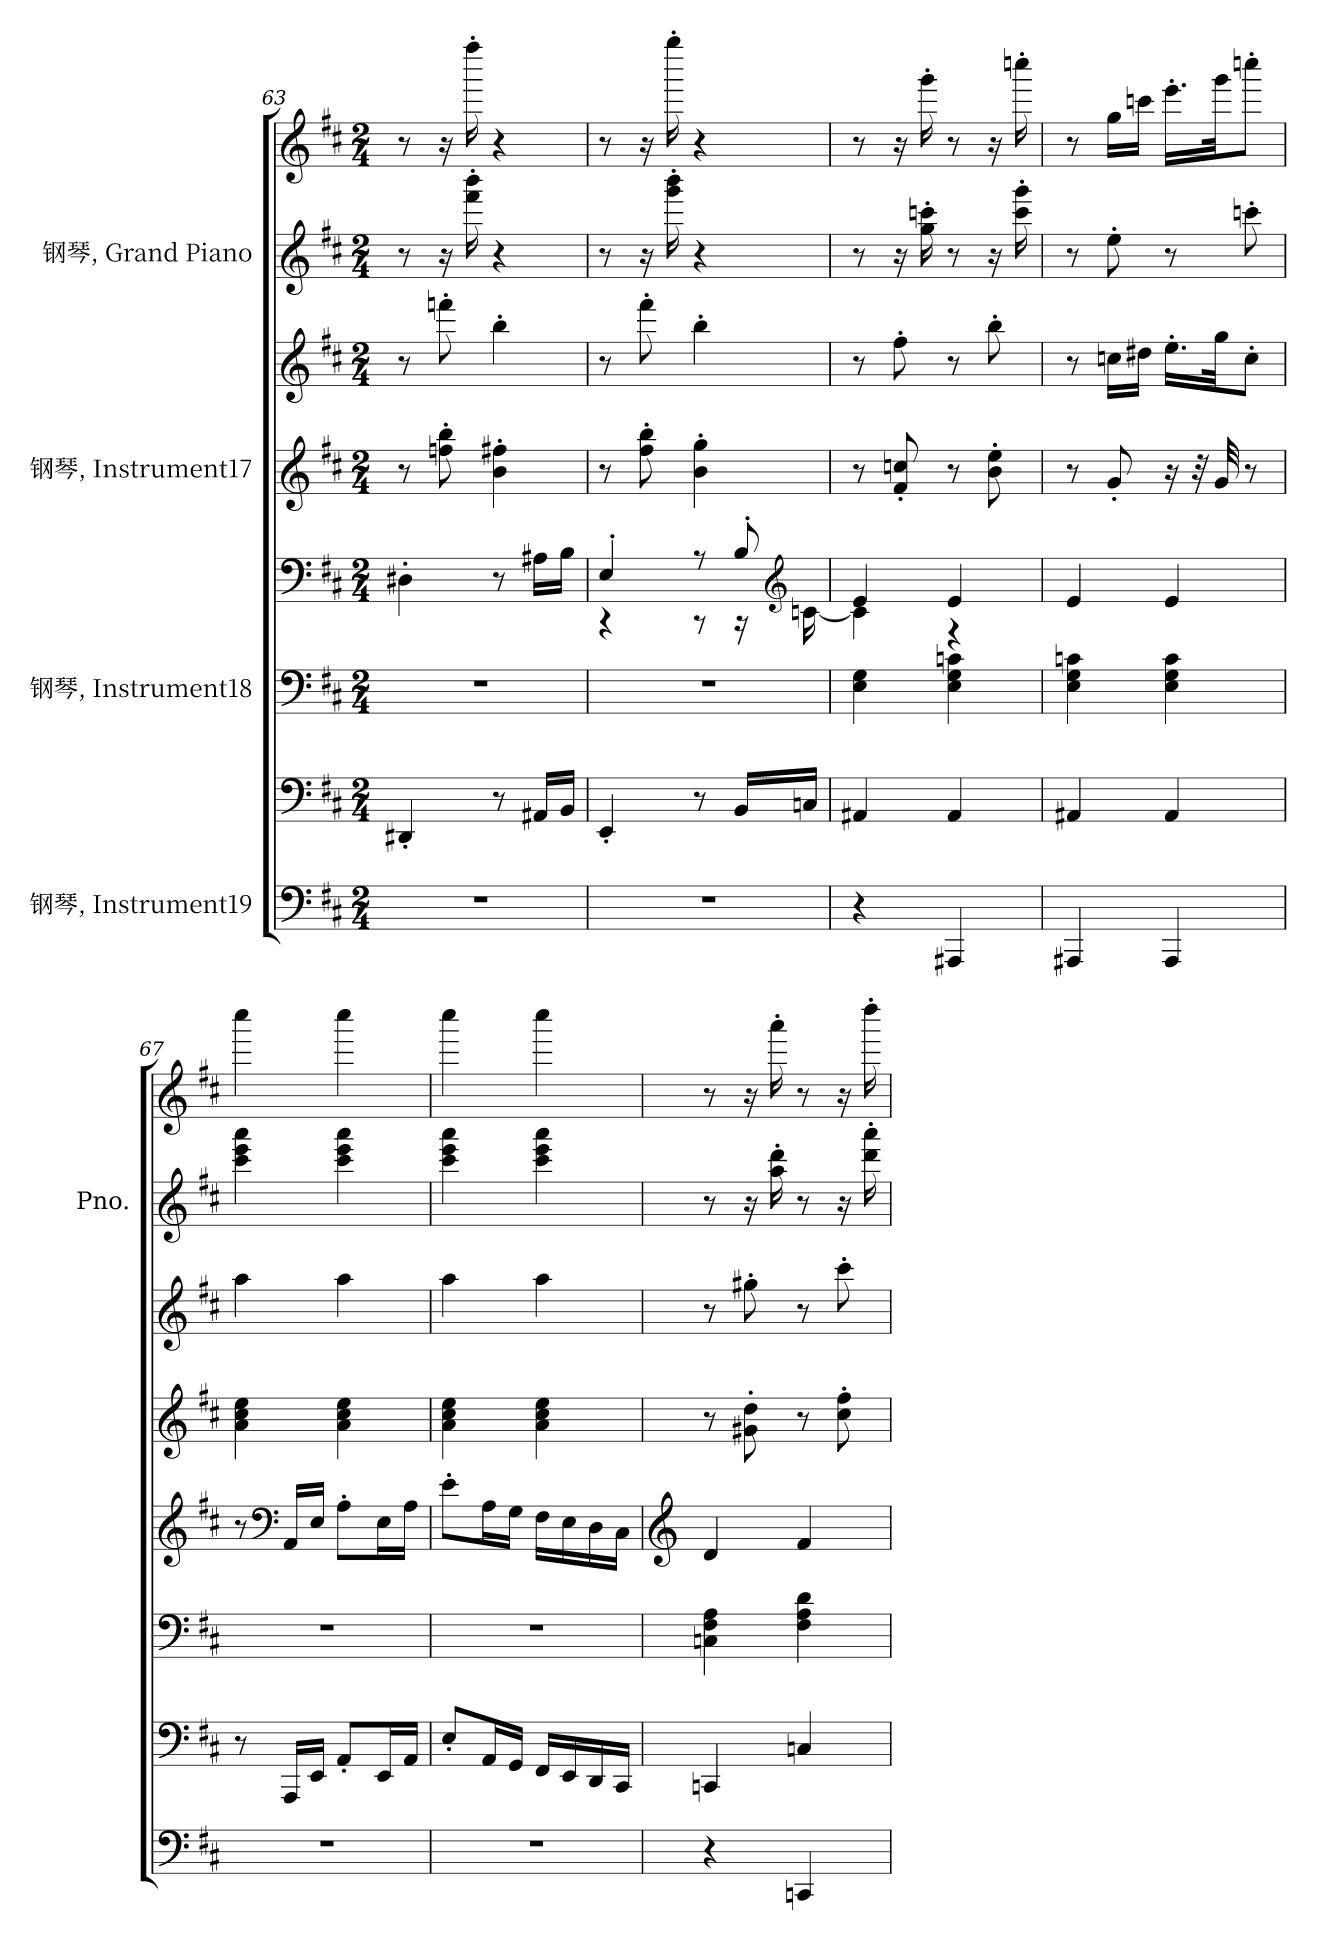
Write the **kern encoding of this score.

**kern	**kern	**kern	**kern	**kern	**kern	**kern	**kern
*part4	*part4	*part3	*part3	*part2	*part2	*part1	*part1
*staff8	*staff7	*staff6	*staff5	*staff4	*staff3	*staff2	*staff1
*I"钢琴, Instrument19	*	*I"钢琴, Instrument18	*	*I"钢琴, Instrument17	*	*I"钢琴, Grand Piano	*
*	*	*	*	*	*	*I'Pno.	*
*clefF4	*clefF4	*clefF4	*clefF4	*clefG2	*clefG2	*clefG2	*clefG2
*k[f#c#]	*k[f#c#]	*k[f#c#]	*k[f#c#]	*k[f#c#]	*k[f#c#]	*k[f#c#]	*k[f#c#]
*M2/4	*M2/4	*M2/4	*M2/4	*M2/4	*M2/4	*M2/4	*M2/4
=63	=63	=63	=63	=63	=63	=63	=63
2r	4DD#X'/	2r	4D#X'\	8r	8r	8r	8r
.	.	.	.	8ffn\' 8bb\'	8fffn'\	16r	16r
.	.	.	.	.	.	16fff#\' 16bbb\'	16ffff#'\
.	8r	.	8r	4b\' 4ff#X\'	4bb'\	4r	4r
.	16AA#X/LL	.	16A#X\LL	.	.	.	.
.	16BB/JJ	.	16B\JJ	.	.	.	.
=64	=64	=64	=64	=64	=64	=64	=64
*	*	*	*^	*	*	*	*
2r	4EE'/	2r	4E'/	4r	8r	8r	8r	8r
.	.	.	.	.	8ff#\' 8bb\'	8fff#'\	16r	16r
.	.	.	.	.	.	.	16ggg\' 16bbb\'	16gggg'\
.	8r	.	8r	8r	4b\' 4gg\'	4bb'\	4r	4r
.	16BB/LL	.	8B'/	16r	.	.	.	.
*	*	*	*clefG2	*	*	*	*	*
.	16Cn/JJ	.	.	[16cn\	.	.	.	.
=65	=65	=65	=65	=65	=65	=65	=65	=65
4r	4AA#X/	4E\ 4G\	4e/	4c\]	8r	8r	8r	8r
.	.	.	.	.	8f#/' 8ccn/'	8ff#'\	16r	16r
.	.	.	.	.	.	.	16gg\' 16cccn\'	16ggg'\
4AAA#X/	4AA#/	4E\ 4G\ 4cn\	4e/	4r	8r	8r	8r	8r
.	.	.	.	.	8b\' 8ee\'	8bb'\	16r	16r
.	.	.	.	.	.	.	16ccc\' 16ggg\'	16ccccn'\
*	*	*	*v	*v	*	*	*	*
!!LO:PB:g=z
=66	=66	=66	=66	=66	=66	=66	=66
4AAA#X/	4AA#X/	4E\ 4G\ 4cn\	4e/	8r	8r	8r	8r
.	.	.	.	8g'/	16ccn\LL	8ee'\	16gg\LL
.	.	.	.	.	16dd#X\JJ	.	16cccn\JJ
4AAA#/	4AA#/	4E\ 4G\ 4c\	4e/	16r	16.ee'\LL	8r	16.eee'\LL
.	.	.	.	32r	.	.	.
.	.	.	.	32g/	32gg\JK	.	32ggg\JK
.	.	.	.	8r	8cc'\J	8cccn'\	8ccccn'\J
=67	=67	=67	=67	=67	=67	=67	=67
2r	8r	2r	8r	4a\ 4cc#\ 4ee\	4aa\	4ccc#\ 4eee\ 4aaa\	4cccc#\
*	*	*	*clefF4	*	*	*	*
.	16AAA/LL	.	16AA/LL	.	.	.	.
.	16EE/JJ	.	16E/JJ	.	.	.	.
.	8AA'/L	.	8A'\L	4a\ 4cc#\ 4ee\	4aa\	4ccc#\ 4eee\ 4aaa\	4cccc#\
.	16EE/L	.	16E\L	.	.	.	.
.	16AA/JJ	.	16A\JJ	.	.	.	.
=68	=68	=68	=68	=68	=68	=68	=68
2r	8E'/L	2r	8e'\L	4a\ 4cc#\ 4ee\	4aa\	4ccc#\ 4eee\ 4aaa\	4cccc#\
.	16AA/L	.	16A\L	.	.	.	.
.	16GG/JJ	.	16G\JJ	.	.	.	.
.	16FF#/LL	.	16F#\LL	4a\ 4cc#\ 4ee\	4aa\	4ccc#\ 4eee\ 4aaa\	4cccc#\
.	16EE/	.	16E\	.	.	.	.
.	16DD/	.	16D\	.	.	.	.
.	16CC#/JJ	.	16C#\JJ	.	.	.	.
=69	=69	=69	=69	=69	=69	=69	=69
*	*	*	*clefG2	*	*	*	*
4r	4CCn/	4Cn\ 4F#\ 4A\	4d/	8r	8r	8r	8r
.	.	.	.	8g#X\' 8dd\'	8gg#X'\	16r	16r
.	.	.	.	.	.	16aa\' 16ddd\'	16aaa'\
4CCn/	4Cn/	4F#\ 4A\ 4d\	4f#/	8r	8r	8r	8r
.	.	.	.	8cc#\' 8ff#\'	8ccc#'\	16r	16r
.	.	.	.	.	.	16ddd\' 16aaa\'	16dddd'\
=	=	=	=	=	=	=	=
*-	*-	*-	*-	*-	*-	*-	*-
